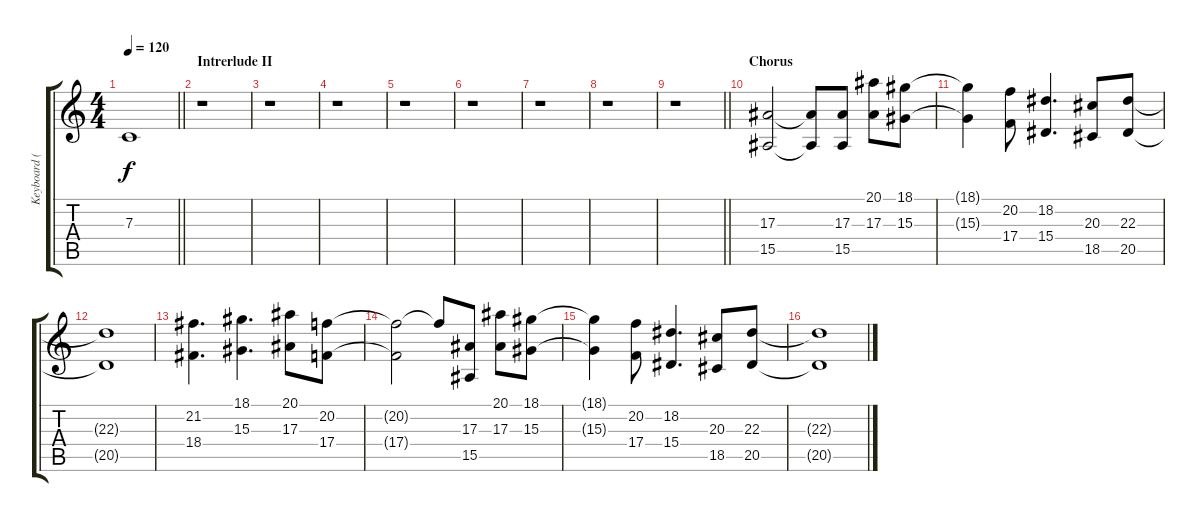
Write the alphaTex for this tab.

\track ("Keyboard (Lead)" "Keyboard (") {instrument lead1square}
\staff {score tabs}
\tuning (D4 A3 F3 C3 G2 C2) {hide}
\ts (4 4)
\tempo 120
\clef g2
\barLineRight lightlight
\ks c
7.3{t}.1{dy f} |
\section ("" "Intrerlude II")
r.1 |
r.1 |
r.1 |
r.1 |
r.1 |
r.1 |
r.1 |
\barLineRight lightlight
r.1 |
\section ("" "Chorus")
(17.3 15.5).2{volume 15 balance 8 instrument lead1square} (17.3{t} 15.5{t}).8 (17.3 15.5).8 (20.1 17.3).8 (18.1 15.3).8 |
(18.1{t} 15.3{t}).4 (20.2 17.4).8 (18.2 15.4).4{d} (20.3 18.5).8 (22.3 20.5).8 |
(22.3{t} 20.5{t}).1 |
(21.2 18.4).4{d} (18.1 15.3).4{d} (20.1 17.3).8 (20.2 17.4).8 |
(20.2{t} 17.4{t}).2 20.2{t}.8 (17.3 15.5).8 (20.1 17.3).8 (18.1 15.3).8 |
(18.1{t} 15.3{t}).4 (20.2 17.4).8 (18.2 15.4).4{d} (20.3 18.5).8 (22.3 20.5).8 |
(22.3{t} 20.5{t}).1
